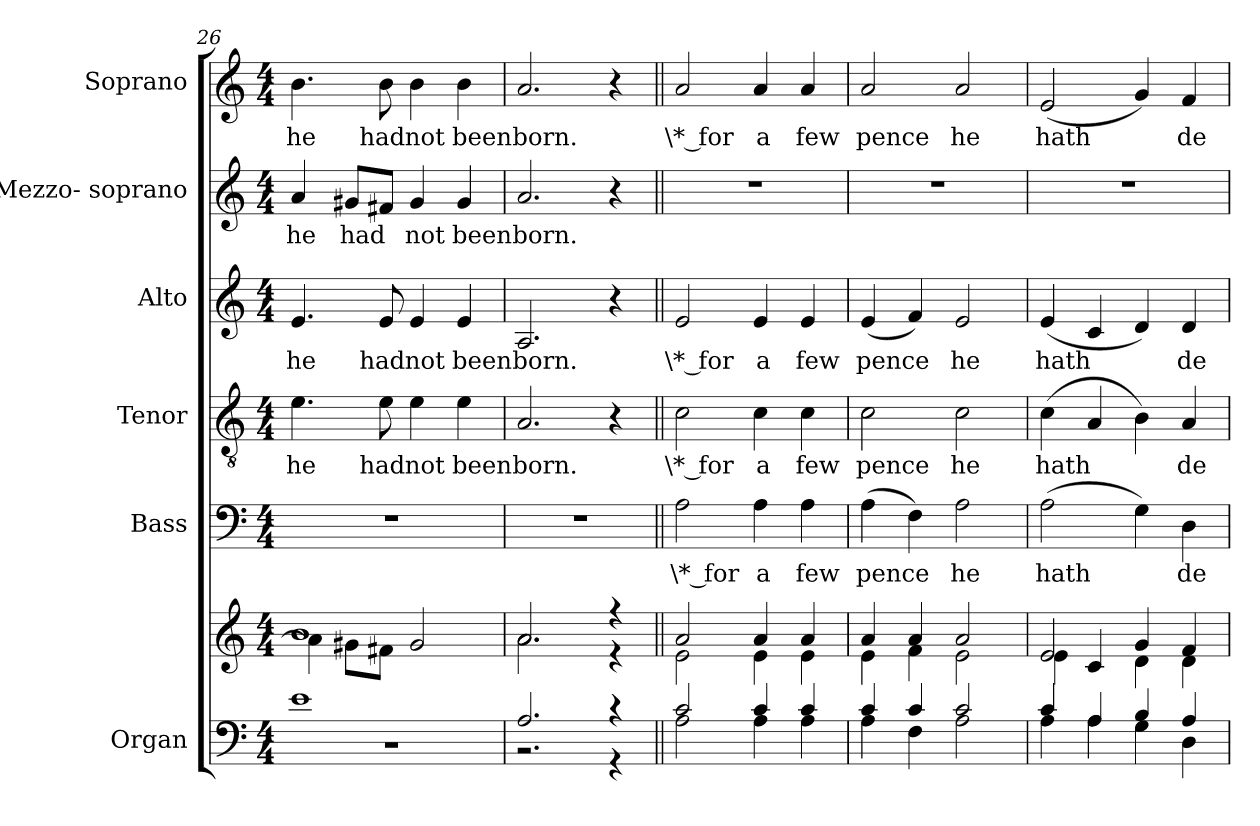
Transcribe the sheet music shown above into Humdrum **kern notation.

**kern	**kern	**kern	**text	**kern	**text	**kern	**text	**kern	**text	**kern	**text
*part6	*part6	*part5	*part5	*part4	*part4	*part3	*part3	*part2	*part2	*part1	*part1
*staff7	*staff6	*staff5	*staff5	*staff4	*staff4	*staff3	*staff3	*staff2	*staff2	*staff1	*staff1
*I"Organ	*	*I"Bass	*	*I"Tenor	*	*I"Alto	*	*I"Mezzo- soprano	*	*I"Soprano	*
*I'Org.	*	*I'B	*	*I'T.	*	*I'A	*	*I'M-S.	*	*I'S	*
*clefF4	*clefG2	*clefF4	*	*clefGv2	*	*clefG2	*	*clefG2	*	*clefG2	*
*	*	*	*	*ITrd7c12	*	*	*	*	*	*	*
*k[]	*k[]	*k[]	*	*k[]	*	*k[]	*	*k[]	*	*k[]	*
*C:	*C:	*C:	*	*C:	*	*C:	*	*C:	*	*C:	*
*M4/4	*M4/4	*M4/4	*	*M4/4	*	*M4/4	*	*M4/4	*	*M4/4	*
=26	=26	=26	=26	=26	=26	=26	=26	=26	=26	=26	=26
*^	*^	*	*	*	*	*	*	*	*	*	*
!	!	!	!	!	!	!	!LO:LY:b:color=#000000	!	!	!	!	!	!
!	!	!	!	!	!	!	!	!	!LO:LY:b:color=#000000	!	!	!	!
!	!	!	!	!	!	!	!	!	!	!	!LO:LY:b:color=#000000	!	!
!	!	!	!	!	!	!	!	!	!	!	!	!	!LO:LY:b:color=#000000
1ei	1r	1bi	4ai\]	1r	.	4.Ei\	he	4.ei/	he	4ai/	he	4.bi\	he
!	!	!	!	!	!	!	!	!	!	!	!LO:LY:b:color=#000000	!	!
.	.	.	8g#Xi\L	.	.	.	.	.	.	8g#Xi/L	had	.	.
!	!	!	!	!	!	!	!LO:LY:b:color=#000000	!	!	!	!	!	!
!	!	!	!	!	!	!	!	!	!LO:LY:b:color=#000000	!	!	!	!
!	!	!	!	!	!	!	!	!	!	!	!	!	!LO:LY:b:color=#000000
.	.	.	8f#Xi\J	.	.	8Ei\	had	8ei/	had	8f#Xi/J	.	8bi\	had
!	!	!	!	!	!	!	!LO:LY:b:color=#000000	!	!	!	!	!	!
!	!	!	!	!	!	!	!	!	!LO:LY:b:color=#000000	!	!	!	!
!	!	!	!	!	!	!	!	!	!	!	!LO:LY:b:color=#000000	!	!
!	!	!	!	!	!	!	!	!	!	!	!	!	!LO:LY:b:color=#000000
.	.	.	2g#i/	.	.	4Ei\	not	4ei/	not	4g#i/	not	4bi\	not
!	!	!	!	!	!	!	!LO:LY:b:color=#000000	!	!	!	!	!	!
!	!	!	!	!	!	!	!	!	!LO:LY:b:color=#000000	!	!	!	!
!	!	!	!	!	!	!	!	!	!	!	!LO:LY:b:color=#000000	!	!
!	!	!	!	!	!	!	!	!	!	!	!	!	!LO:LY:b:color=#000000
.	.	.	.	.	.	4Ei\	been	4ei/	been	4g#i/	been	4bi\	been
=27	=27	=27	=27	=27	=27	=27	=27	=27	=27	=27	=27	=27	=27
!	!	!	!	!	!	!	!LO:LY:b:color=#000000	!	!	!	!	!	!
!	!	!	!	!	!	!	!	!	!LO:LY:b:color=#000000	!	!	!	!
!	!	!	!	!	!	!	!	!	!	!	!LO:LY:b:color=#000000	!	!
!	!	!	!	!	!	!	!	!	!	!	!	!	!LO:LY:b:color=#000000
2.Ai/	2.r	2.ai/	2.ai\	1r	.	2.AAi/	born.	2.Ai/	born.	2.ai/	born.	2.ai/	born.
4r	4r	4r	4r	.	.	4r	.	4r	.	4r	.	4r	.
!!LO:LB:g=z
=28||	=28||	=28||	=28||	=28||	=28||	=28||	=28||	=28||	=28||	=28||	=28||	=28||	=28||
!	!	!	!	!	!LO:LY:b:color=#000000	!	!	!	!	!	!	!	!
!	!	!	!	!	!	!	!LO:LY:b:color=#000000	!	!	!	!	!	!
!	!	!	!	!	!	!	!	!	!LO:LY:b:color=#000000	!	!	!	!
!	!	!	!	!	!	!	!	!	!	!	!	!	!LO:LY:b:color=#000000
2ci/	2Ai\	2ai/	2ei\	2Ai\	\* for	2Ci\	\* for	2ei/	\* for	1r	.	2ai/	\* for
!	!	!	!	!	!LO:LY:b:color=#000000	!	!	!	!	!	!	!	!
!	!	!	!	!	!	!	!LO:LY:b:color=#000000	!	!	!	!	!	!
!	!	!	!	!	!	!	!	!	!LO:LY:b:color=#000000	!	!	!	!
!	!	!	!	!	!	!	!	!	!	!	!	!	!LO:LY:b:color=#000000
4ci/	4Ai\	4ai/	4ei\	4Ai\	a	4Ci\	a	4ei/	a	.	.	4ai/	a
!	!	!	!	!	!LO:LY:b:color=#000000	!	!	!	!	!	!	!	!
!	!	!	!	!	!	!	!LO:LY:b:color=#000000	!	!	!	!	!	!
!	!	!	!	!	!	!	!	!	!LO:LY:b:color=#000000	!	!	!	!
!	!	!	!	!	!	!	!	!	!	!	!	!	!LO:LY:b:color=#000000
4ci/	4Ai\	4ai/	4ei\	4Ai\	few	4Ci\	few	4ei/	few	.	.	4ai/	few
=29	=29	=29	=29	=29	=29	=29	=29	=29	=29	=29	=29	=29	=29
!	!	!	!	!	!LO:LY:b:color=#000000	!	!	!	!	!	!	!	!
!	!	!	!	!	!	!	!LO:LY:b:color=#000000	!	!	!	!	!	!
!	!	!	!	!	!	!	!	!	!LO:LY:b:color=#000000	!	!	!	!
!	!	!	!	!	!	!	!	!	!	!	!	!	!LO:LY:b:color=#000000
4ci/	4Ai\	4ai/	4ei\	(4Ai\	pence	2Ci\	pence	(4ei/	pence	1r	.	2ai/	pence
4ci/	4Fi\	4ai/	4fi\	4Fi\)	.	.	.	4fi/)	.	.	.	.	.
!	!	!	!	!	!LO:LY:b:color=#000000	!	!	!	!	!	!	!	!
!	!	!	!	!	!	!	!LO:LY:b:color=#000000	!	!	!	!	!	!
!	!	!	!	!	!	!	!	!	!LO:LY:b:color=#000000	!	!	!	!
!	!	!	!	!	!	!	!	!	!	!	!	!	!LO:LY:b:color=#000000
2ci/	2Ai\	2ai/	2ei\	2Ai\	he	2Ci\	he	2ei/	he	.	.	2ai/	he
=30	=30	=30	=30	=30	=30	=30	=30	=30	=30	=30	=30	=30	=30
!	!	!	!	!	!LO:LY:b:color=#000000	!	!	!	!	!	!	!	!
!	!	!	!	!	!	!	!LO:LY:b:color=#000000	!	!	!	!	!	!
!	!	!	!	!	!	!	!	!	!LO:LY:b:color=#000000	!	!	!	!
!	!	!	!	!	!	!	!	!	!	!	!	!	!LO:LY:b:color=#000000
4ci/	4Ai\	2ei/	4ei\	(2Ai\	hath	(4Ci\	hath	(4ei/	hath	1r	.	(2ei/	hath
4Ai/	4Ai\	.	4ci/	.	.	4AAi/	.	4ci/	.	.	.	.	.
4Bi/	4Gi\	4gi/	4di\	4Gi\)	.	4BBi\)	.	4di/)	.	.	.	4gi/)	.
!	!	!	!	!	!LO:LY:b:color=#000000	!	!	!	!	!	!	!	!
!	!	!	!	!	!	!	!LO:LY:b:color=#000000	!	!	!	!	!	!
!	!	!	!	!	!	!	!	!	!LO:LY:b:color=#000000	!	!	!	!
!	!	!	!	!	!	!	!	!	!	!	!	!	!LO:LY:b:color=#000000
4Ai/	4Di\	4fi/	4di\	4Di\	de-	4AAi/	de-	4di/	de-	.	.	4fi/	de-
*v	*v	*	*	*	*	*	*	*	*	*	*	*	*
*	*v	*v	*	*	*	*	*	*	*	*	*	*
=	=	=	=	=	=	=	=	=	=	=	=
*-	*-	*-	*-	*-	*-	*-	*-	*-	*-	*-	*-
